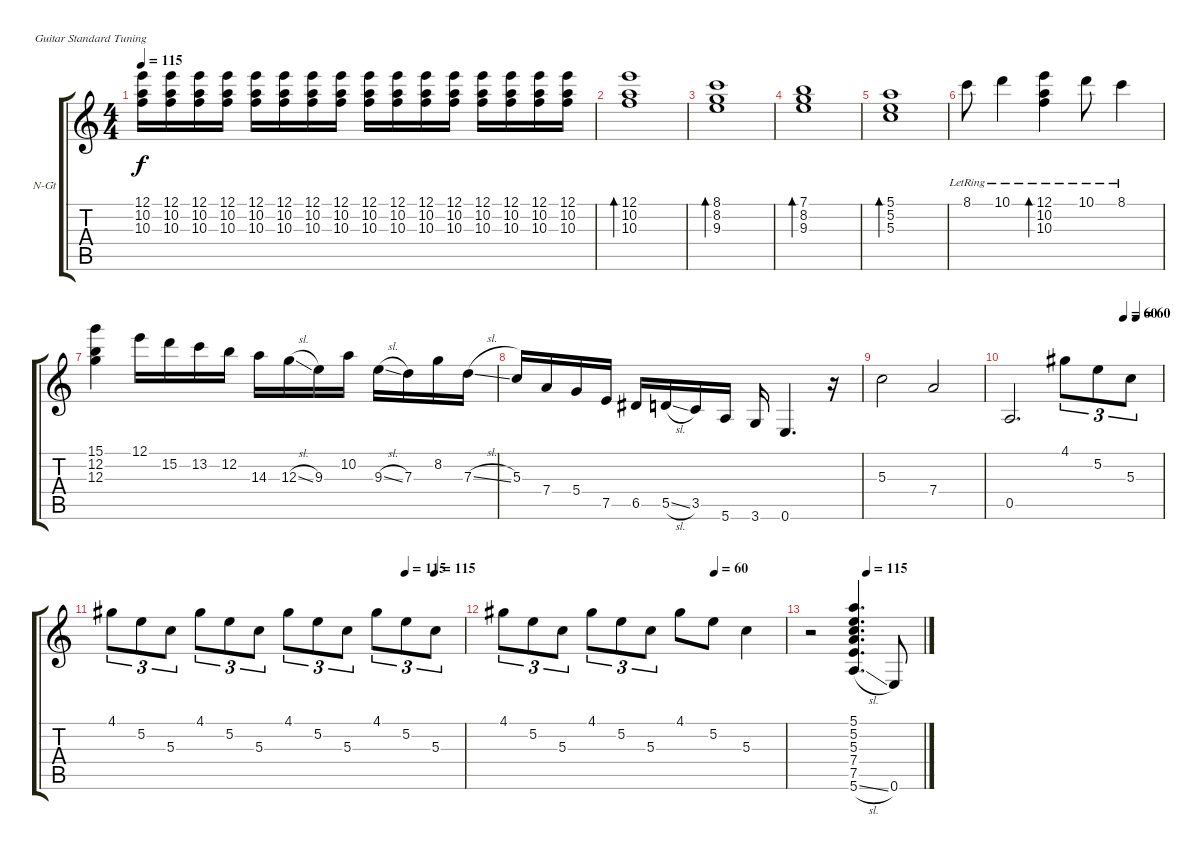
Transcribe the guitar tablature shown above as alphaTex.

\bracketExtendMode groupsimilarinstruments
\firstSystemTrackNameOrientation horizontal
\otherSystemsTrackNameOrientation horizontal
\track ("Rodrigo" "N-Gt") {instrument acousticguitarnylon}
\staff {score tabs}
\tuning (E4 B3 G3 D3 A2 E2)
\ts (4 4)
\tempo 115
\clef g2
\ks c
(12.1 10.2 10.3).16{dy f} (12.1 10.2 10.3).16 (12.1 10.2 10.3).16 (12.1 10.2 10.3).16 (12.1 10.2 10.3).16 (12.1 10.2 10.3).16 (12.1 10.2 10.3).16 (12.1 10.2 10.3).16 (12.1 10.2 10.3).16 (12.1 10.2 10.3).16 (12.1 10.2 10.3).16 (12.1 10.2 10.3).16 (12.1 10.2 10.3).16 (12.1 10.2 10.3).16 (12.1 10.2 10.3).16 (12.1 10.2 10.3).16 |
(12.1 10.2 10.3).1{bd 60} |
(8.1 8.2 9.3).1{bd 60} |
(7.1 8.2 9.3).1{bd 60} |
(5.1 5.2 5.3).1{bd 60} |
8.1{lr}.8 10.1{lr}.4 (12.1{lr} 10.2{lr} 10.3{lr}).4{bd 480} 10.1{lr}.8 8.1{lr}.4 |
(15.1 12.2 12.3).4 12.1.16 15.2.16 13.2.16 12.2.16 14.3.16 12.3{sl}.16 9.3.16 10.2.16 9.3{sl}.16 7.3.16 8.2.16 7.3{sl}.16 |
5.3.16 7.4.16 5.4.16 7.5.16 6.5.16 5.5{sl}.16 3.5.16 5.6.16 3.6.16 0.6.4{d} r.16 |
5.3.2 7.4.2 |
\tempo (60 0.75)
\tempo (60 0.833333)
0.5.2{d} 4.1.8{tu (3 2)} 5.2.8{tu (3 2)} 5.3.8{tu (3 2)} |
\tempo (115 0.833333)
\tempo (115 0.916667)
4.1.8{tu (3 2)} 5.2.8{tu (3 2)} 5.3.8{tu (3 2)} 4.1.8{tu (3 2)} 5.2.8{tu (3 2)} 5.3.8{tu (3 2)} 4.1.8{tu (3 2)} 5.2.8{tu (3 2)} 5.3.8{tu (3 2)} 4.1.8{tu (3 2)} 5.2.8{tu (3 2)} 5.3.8{tu (3 2)} |
\tempo (60 0.75)
4.1.8{tu (3 2)} 5.2.8{tu (3 2)} 5.3.8{tu (3 2)} 4.1.8{tu (3 2)} 5.2.8{tu (3 2)} 5.3.8{tu (3 2)} 4.1.8 5.2.8 5.3.4 |
\tempo (115 0.5)
r.2 (5.1 5.2 5.3 7.4 7.5 5.6{sl}).4{d} 0.6.8
